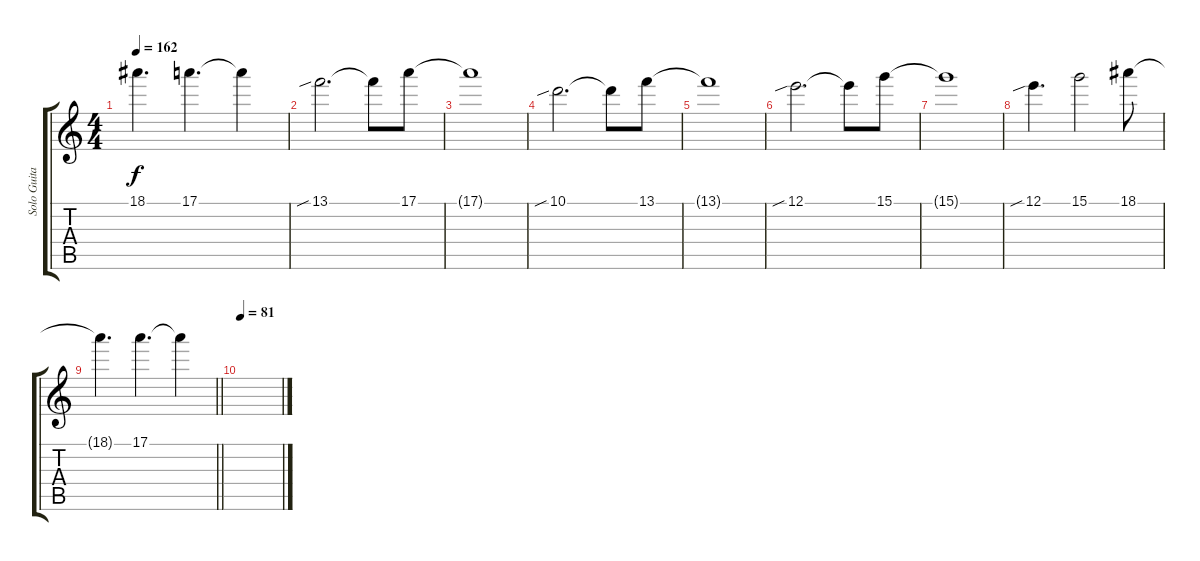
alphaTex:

\track ("Solo Guitar 2" "Solo Guita") {instrument distortionguitar}
\staff {score tabs}
\tuning (E4 B3 G3 D3 A2 D2) {hide}
\ts (4 4)
\tempo 162
\clef g2
\ks c
18.1{t}.4{d dy f} 17.1.4{d} 17.1{t}.4 |
13.1{sib}.2{d} 13.1{t}.8 17.1.8 |
17.1{t}.1 |
10.1{sib}.2{d} 10.1{t}.8 13.1.8 |
13.1{t}.1 |
12.1{sib}.2{d} 12.1{t}.8 15.1.8 |
15.1{t}.1 |
12.1{sib}.4{d} 15.1.2 18.1.8 |
\barLineRight lightlight
18.1{t}.4{d} 17.1.4{d} 17.1{t}.4 |
\tempo 81
